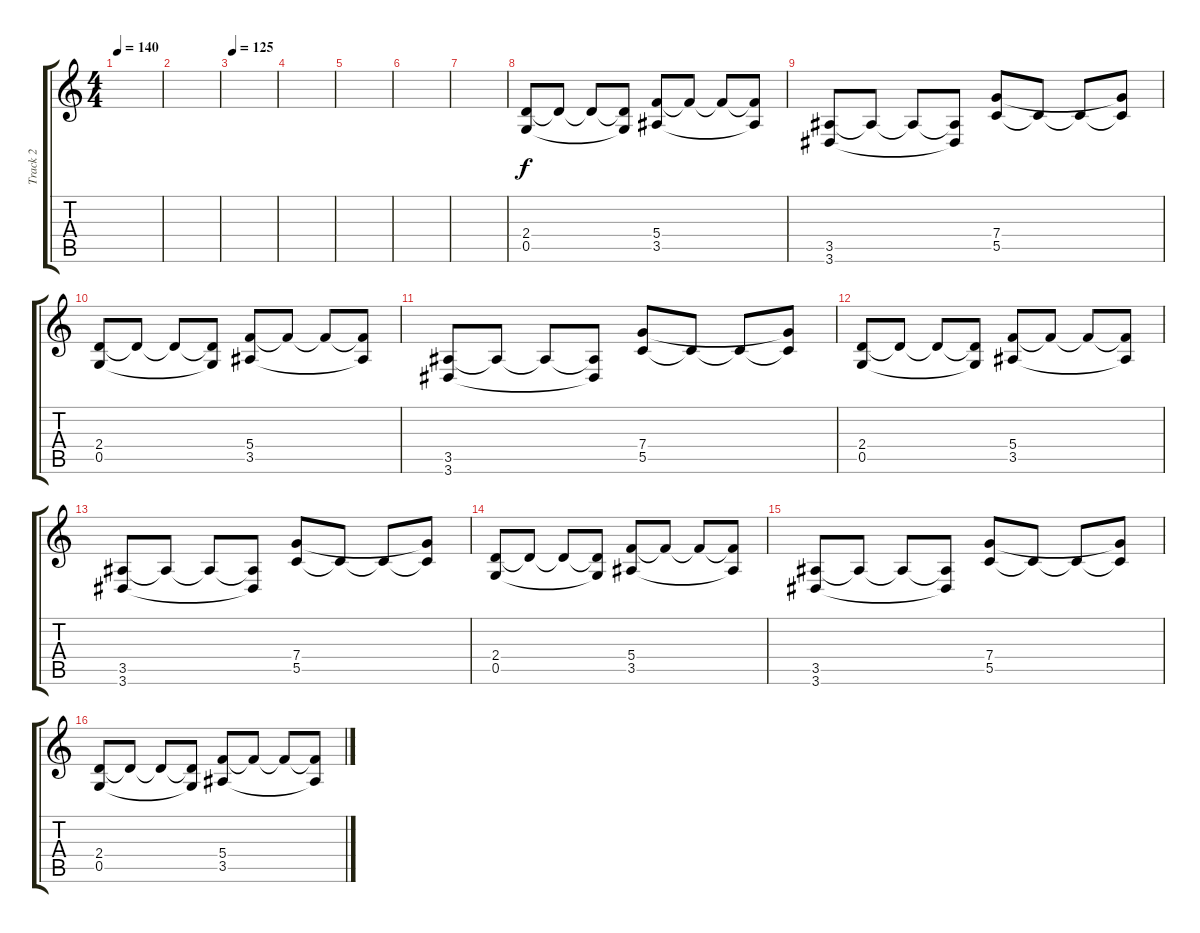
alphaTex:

\track ("Track 2" "Track 2") {instrument distortionguitar}
\staff {score tabs}
\tuning (D4 A3 F3 C3 G2 C2) {hide}
\ts (4 4)
\tempo 140
\clef g2
\ks c
|
|
\tempo 125
|
|
|
|
|
(2.4 0.5).8 2.4{t}.8 2.4{t}.8 (2.4{t} 0.5{t}).8 (5.4 3.5).8 5.4{t}.8 5.4{t}.8 (5.4{t} 3.5{t}).8 |
(3.5 3.6).8 3.5{t}.8 3.5{t}.8 (3.5{t} 3.6{t}).8 (7.4 5.5).8 5.5{t}.8 5.5{t}.8 (7.4{t} 5.5{t}).8 |
(2.4 0.5).8 2.4{t}.8 2.4{t}.8 (2.4{t} 0.5{t}).8 (5.4 3.5).8 5.4{t}.8 5.4{t}.8 (5.4{t} 3.5{t}).8 |
(3.5 3.6).8 3.5{t}.8 3.5{t}.8 (3.5{t} 3.6{t}).8 (7.4 5.5).8 5.5{t}.8 5.5{t}.8 (7.4{t} 5.5{t}).8 |
(2.4 0.5).8 2.4{t}.8 2.4{t}.8 (2.4{t} 0.5{t}).8 (5.4 3.5).8 5.4{t}.8 5.4{t}.8 (5.4{t} 3.5{t}).8 |
(3.5 3.6).8 3.5{t}.8 3.5{t}.8 (3.5{t} 3.6{t}).8 (7.4 5.5).8 5.5{t}.8 5.5{t}.8 (7.4{t} 5.5{t}).8 |
(2.4 0.5).8 2.4{t}.8 2.4{t}.8 (2.4{t} 0.5{t}).8 (5.4 3.5).8 5.4{t}.8 5.4{t}.8 (5.4{t} 3.5{t}).8 |
(3.5 3.6).8 3.5{t}.8 3.5{t}.8 (3.5{t} 3.6{t}).8 (7.4 5.5).8 5.5{t}.8 5.5{t}.8 (7.4{t} 5.5{t}).8 |
(2.4 0.5).8 2.4{t}.8 2.4{t}.8 (2.4{t} 0.5{t}).8 (5.4 3.5).8 5.4{t}.8 5.4{t}.8 (5.4{t} 3.5{t}).8
